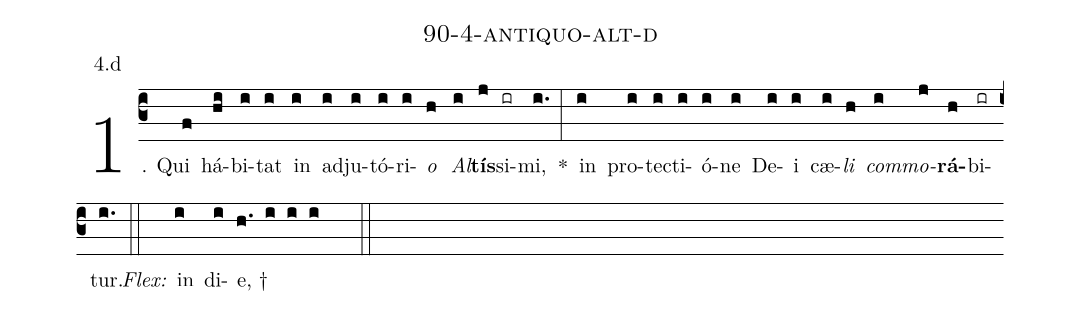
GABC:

name: 90-4-antiquo-alt-d;
annotation: 4.d;
%%
(c3)1. Qui(f) há(hi)bi(i)tat(i) in(i) ad(i)ju(i)tó(i)ri(i)<i>o</i>(h) <i>Al</i>(i)<b>tís</b>(j)si(ir)mi,(i.) *(:) in(i) pro(i)tec(i)ti(i)ó(i)ne(i) De(i)i(i) cæ(i)<i>li</i>(h) <i>com</i>(i)<i>mo</i>(j)<b>rá</b>(h)bi(ir)tur.(i.) (::)
<i>Flex:</i>()  in(i) di(i)e, †(h. i i i  ::)
